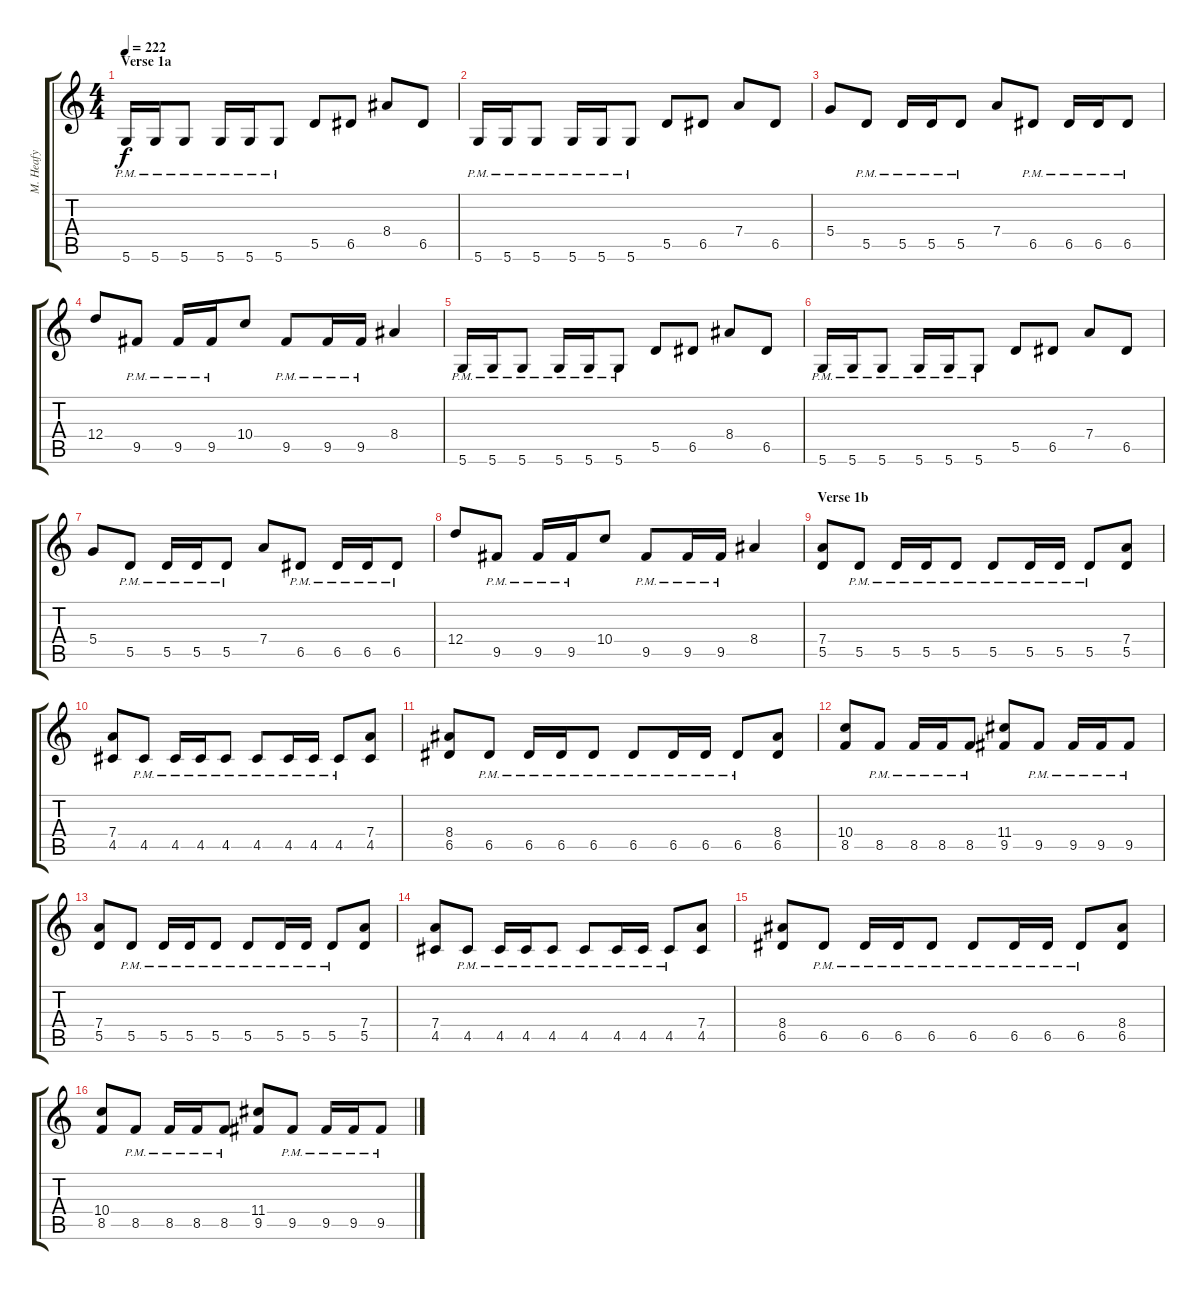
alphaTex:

\track ("M. Heafy" "M. Heafy") {instrument overdrivenguitar}
\staff {score tabs}
\tuning (E4 B3 G3 D3 A2 D2) {hide}
\ts (4 4)
\section ("" "Verse 1a")
\tempo 222
\clef g2
\ks c
5.6{pm}.16{dy f} 5.6{pm}.16 5.6{pm}.8 5.6{pm}.16 5.6{pm}.16 5.6{pm}.8 5.5.8 6.5.8 8.4.8 6.5.8 |
5.6{pm}.16 5.6{pm}.16 5.6{pm}.8 5.6{pm}.16 5.6{pm}.16 5.6{pm}.8 5.5.8 6.5.8 7.4.8 6.5.8 |
5.4.8 5.5{pm}.8 5.5{pm}.16 5.5{pm}.16 5.5{pm}.8 7.4.8 6.5{pm}.8 6.5{pm}.16 6.5{pm}.16 6.5{pm}.8 |
12.4.8 9.5{pm}.8 9.5{pm}.16 9.5{pm}.16 10.4.8 9.5{pm}.8 9.5{pm}.16 9.5{pm}.16 8.4.4 |
5.6{pm}.16 5.6{pm}.16 5.6{pm}.8 5.6{pm}.16 5.6{pm}.16 5.6{pm}.8 5.5.8 6.5.8 8.4.8 6.5.8 |
5.6{pm}.16 5.6{pm}.16 5.6{pm}.8 5.6{pm}.16 5.6{pm}.16 5.6{pm}.8 5.5.8 6.5.8 7.4.8 6.5.8 |
5.4.8 5.5{pm}.8 5.5{pm}.16 5.5{pm}.16 5.5{pm}.8 7.4.8 6.5{pm}.8 6.5{pm}.16 6.5{pm}.16 6.5{pm}.8 |
12.4.8 9.5{pm}.8 9.5{pm}.16 9.5{pm}.16 10.4.8 9.5{pm}.8 9.5{pm}.16 9.5{pm}.16 8.4.4 |
\section ("" "Verse 1b")
(7.4 5.5).8 5.5{pm}.8 5.5{pm}.16 5.5{pm}.16 5.5{pm}.8 5.5{pm}.8 5.5{pm}.16 5.5{pm}.16 5.5{pm}.8 (7.4 5.5).8 |
(7.4 4.5).8 4.5{pm}.8 4.5{pm}.16 4.5{pm}.16 4.5{pm}.8 4.5{pm}.8 4.5{pm}.16 4.5{pm}.16 4.5{pm}.8 (7.4 4.5).8 |
(8.4 6.5).8 6.5{pm}.8 6.5{pm}.16 6.5{pm}.16 6.5{pm}.8 6.5{pm}.8 6.5{pm}.16 6.5{pm}.16 6.5{pm}.8 (8.4 6.5).8 |
(10.4 8.5).8 8.5{pm}.8 8.5{pm}.16 8.5{pm}.16 8.5{pm}.8 (11.4 9.5).8 9.5{pm}.8 9.5{pm}.16 9.5{pm}.16 9.5{pm}.8 |
(7.4 5.5).8 5.5{pm}.8 5.5{pm}.16 5.5{pm}.16 5.5{pm}.8 5.5{pm}.8 5.5{pm}.16 5.5{pm}.16 5.5{pm}.8 (7.4 5.5).8 |
(7.4 4.5).8 4.5{pm}.8 4.5{pm}.16 4.5{pm}.16 4.5{pm}.8 4.5{pm}.8 4.5{pm}.16 4.5{pm}.16 4.5{pm}.8 (7.4 4.5).8 |
(8.4 6.5).8 6.5{pm}.8 6.5{pm}.16 6.5{pm}.16 6.5{pm}.8 6.5{pm}.8 6.5{pm}.16 6.5{pm}.16 6.5{pm}.8 (8.4 6.5).8 |
(10.4 8.5).8 8.5{pm}.8 8.5{pm}.16 8.5{pm}.16 8.5{pm}.8 (11.4 9.5).8 9.5{pm}.8 9.5{pm}.16 9.5{pm}.16 9.5{pm}.8
